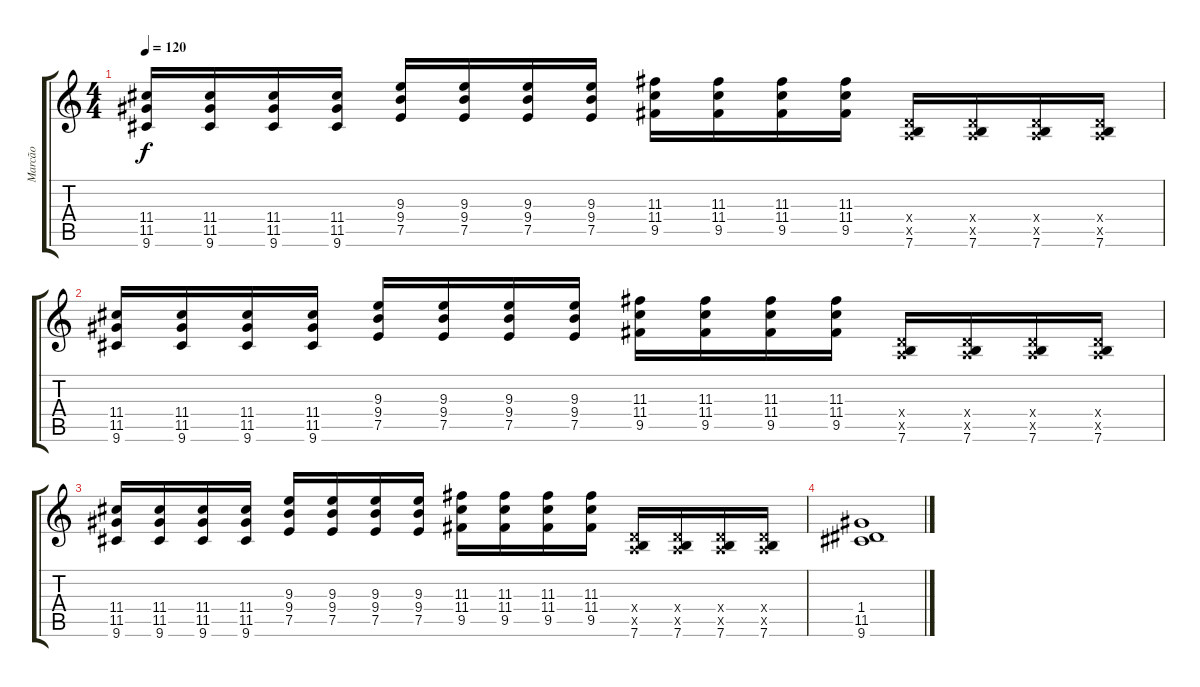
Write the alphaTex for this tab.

\track ("Marcão" "Marcão") {instrument overdrivenguitar}
\staff {score tabs}
\tuning (E4 B3 G3 D3 A2 E2) {hide}
\ts (4 4)
\tempo 120
\clef g2
\ks c
(11.4 11.5 9.6).16{dy f} (11.4 11.5 9.6).16 (11.4 11.5 9.6).16 (11.4 11.5 9.6).16 (9.3 9.4 7.5).16 (9.3 9.4 7.5).16 (9.3 9.4 7.5).16 (9.3 9.4 7.5).16 (11.3 11.4 9.5).16 (11.3 11.4 9.5).16 (11.3 11.4 9.5).16 (11.3 11.4 9.5).16 (0.4{x} 0.5{x} 7.6).16 (0.4{x} 0.5{x} 7.6).16 (0.4{x} 0.5{x} 7.6).16 (0.4{x} 0.5{x} 7.6).16 |
(11.4 11.5 9.6).16 (11.4 11.5 9.6).16 (11.4 11.5 9.6).16 (11.4 11.5 9.6).16 (9.3 9.4 7.5).16 (9.3 9.4 7.5).16 (9.3 9.4 7.5).16 (9.3 9.4 7.5).16 (11.3 11.4 9.5).16 (11.3 11.4 9.5).16 (11.3 11.4 9.5).16 (11.3 11.4 9.5).16 (0.4{x} 0.5{x} 7.6).16 (0.4{x} 0.5{x} 7.6).16 (0.4{x} 0.5{x} 7.6).16 (0.4{x} 0.5{x} 7.6).16 |
(11.4 11.5 9.6).16 (11.4 11.5 9.6).16 (11.4 11.5 9.6).16 (11.4 11.5 9.6).16 (9.3 9.4 7.5).16 (9.3 9.4 7.5).16 (9.3 9.4 7.5).16 (9.3 9.4 7.5).16 (11.3 11.4 9.5).16 (11.3 11.4 9.5).16 (11.3 11.4 9.5).16 (11.3 11.4 9.5).16 (0.4{x} 0.5{x} 7.6).16 (0.4{x} 0.5{x} 7.6).16 (0.4{x} 0.5{x} 7.6).16 (0.4{x} 0.5{x} 7.6).16 |
(1.4 11.5 9.6).1
